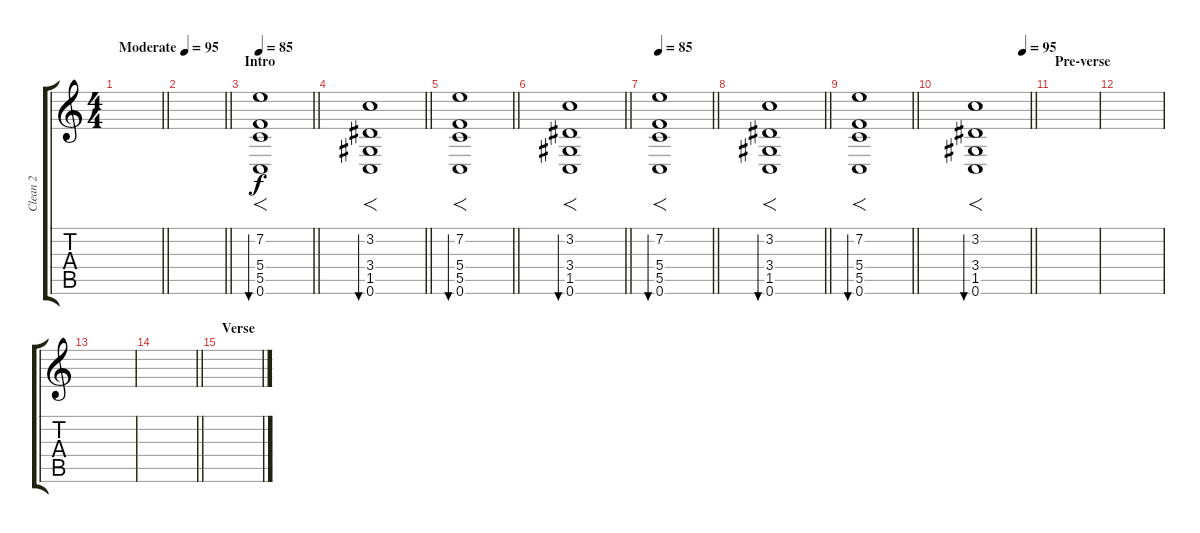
\track ("Clean 2" "Clean 2") {instrument electricguitarclean}
\staff {score tabs}
\tuning (D4 A3 F3 C3 G2 C2) {hide}
\ts (4 4)
\tempo (95 "Moderate")
\clef g2
\barLineRight lightlight
\ks c
|
\barLineRight lightlight
|
\section ("" "Intro")
\tempo 85
\barLineRight lightlight
(7.2 5.4 5.5 0.6).1{f bu 60} |
\barLineRight lightlight
(3.2 3.4 1.5 0.6).1{f bu 60} |
\barLineRight lightlight
(7.2 5.4 5.5 0.6).1{f bu 60} |
\barLineRight lightlight
(3.2 3.4 1.5 0.6).1{f bu 60} |
\tempo 85
\barLineRight lightlight
(7.2 5.4 5.5 0.6).1{f bu 60} |
\barLineRight lightlight
(3.2 3.4 1.5 0.6).1{f bu 60} |
\barLineRight lightlight
(7.2 5.4 5.5 0.6).1{f bu 60} |
\tempo (95 0.875)
\barLineRight lightlight
(3.2 3.4 1.5 0.6).1{f bu 60} |
\section ("" "Pre-verse")
|
|
|
\barLineRight lightlight
|
\section ("" "Verse")
